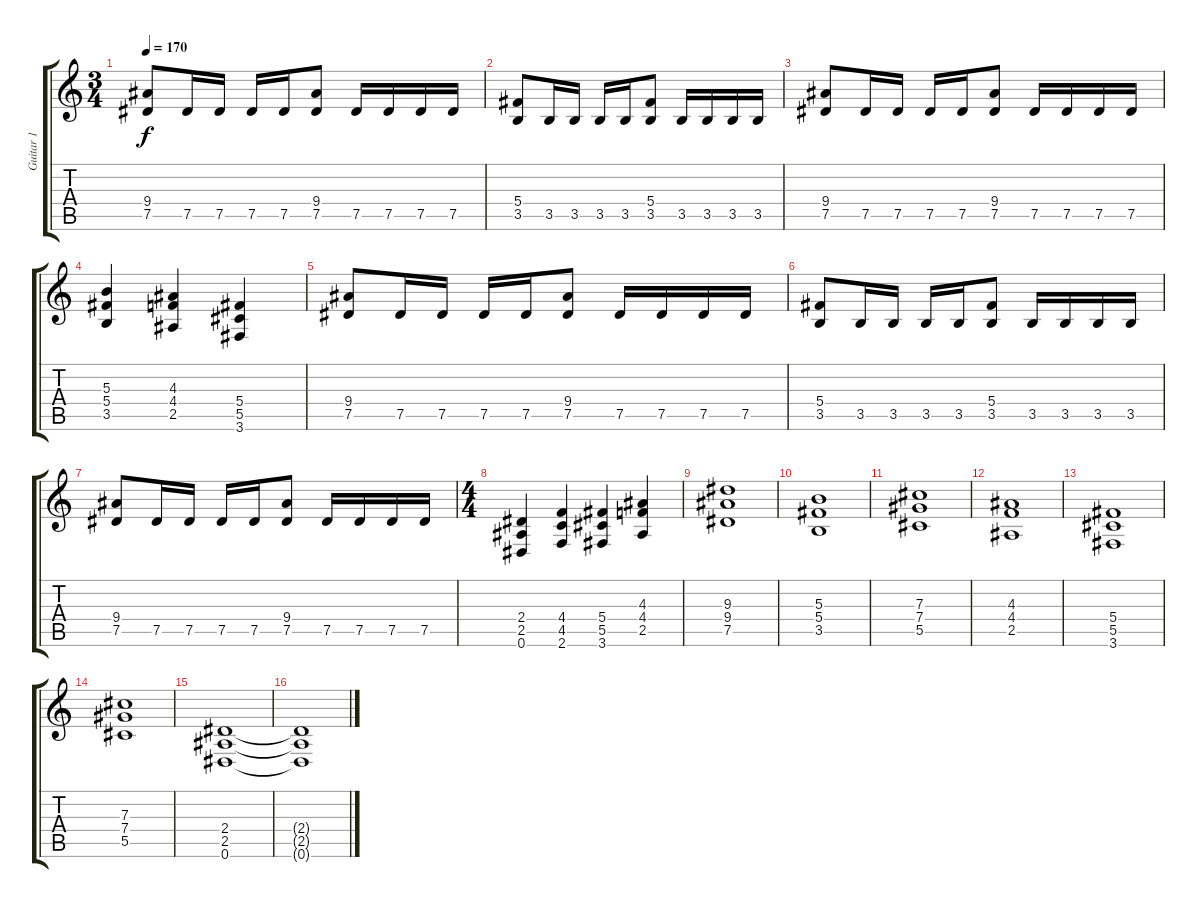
\track ("Guitar 1" "Guitar 1") {instrument overdrivenguitar}
\staff {score tabs}
\tuning (Eb4 Bb3 Gb3 Db3 Ab2 Eb2) {hide}
\ts (3 4)
\tempo 170
\clef g2
\ks c
(9.4 7.5).8{dy f instrument overdrivenguitar} 7.5.16 7.5.16 7.5.16 7.5.16 (9.4 7.5).8 7.5.16 7.5.16 7.5.16 7.5.16 |
(5.4 3.5).8 3.5.16 3.5.16 3.5.16 3.5.16 (5.4 3.5).8 3.5.16 3.5.16 3.5.16 3.5.16 |
(9.4 7.5).8 7.5.16 7.5.16 7.5.16 7.5.16 (9.4 7.5).8 7.5.16 7.5.16 7.5.16 7.5.16 |
(5.3 5.4 3.5).4 (4.3 4.4 2.5).4 (5.4 5.5 3.6).4 |
(9.4 7.5).8 7.5.16 7.5.16 7.5.16 7.5.16 (9.4 7.5).8 7.5.16 7.5.16 7.5.16 7.5.16 |
(5.4 3.5).8 3.5.16 3.5.16 3.5.16 3.5.16 (5.4 3.5).8 3.5.16 3.5.16 3.5.16 3.5.16 |
(9.4 7.5).8 7.5.16 7.5.16 7.5.16 7.5.16 (9.4 7.5).8 7.5.16 7.5.16 7.5.16 7.5.16 |
\ts (4 4)
(2.4 2.5 0.6).4 (4.4 4.5 2.6).4 (5.4 5.5 3.6).4 (4.3 4.4 2.5).4 |
\section ("" "")
(9.3 9.4 7.5).1 |
(5.3 5.4 3.5).1 |
(7.3 7.4 5.5).1 |
(4.3 4.4 2.5).1 |
(5.4 5.5 3.6).1 |
(7.3 7.4 5.5).1 |
(2.4 2.5 0.6).1 |
(2.4{t} 2.5{t} 0.6{t}).1
